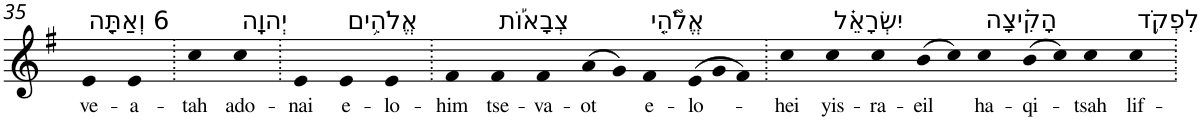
**kern	**text
*part1	*part1
*staff1	*staff1
*I"Piano	*
*I'Pno	*
!!LO:PB:g=z
*clefG2	*
*k[f#]	*
*G:	*
=35	=35
!LO:TX:a:t=6 וְאַתָּ֤ה	!
!	!LO:LY:b
4e	ve-
!	!LO:LY:b
4e	-a-
=36.	=36.
!	!LO:LY:b
4cc	-tah
!LO:TX:a:t=יְהוָֽה	!
!	!LO:LY:b
4cc	ado-
=37.	=37.
!	!LO:LY:b
4e	-nai
!LO:TX:a:t=אֱלֹהִ֥ים	!
!	!LO:LY:b
4e	e-
!	!LO:LY:b
4e	-lo-
=38.	=38.
!	!LO:LY:b
4f#	-him
!LO:TX:a:t=צְבָא֡וֹת	!
!	!LO:LY:b
4f#	tse-
!	!LO:LY:b
4f#	-va-
!	!LO:LY:b
(>8a	-ot
8g)	.
!LO:TX:a:t=אֱלֹ֘הֵ֤י	!
!	!LO:LY:b
4f#	e-
*Xtuplet	*
!	!LO:LY:b
(>12e	-lo-
12g	.
12f#)	.
=39.	=39.
!	!LO:LY:b
4cc	-hei
!LO:TX:a:t=יִשְׂרָאֵ֗ל	!
!	!LO:LY:b
4cc	yis-
!	!LO:LY:b
4cc	-ra-
!	!LO:LY:b
(>8b	-eil
8cc)	.
!LO:TX:a:t=הָקִ֗יצָה	!
!	!LO:LY:b
4cc	ha-
!	!LO:LY:b
(>8b	-qi-
8cc)	.
!	!LO:LY:b
4cc	-tsah
!LO:TX:a:t=לִפְקֹ֥ד	!
!	!LO:LY:b
4cc	lif-
=.	=.
*-	*-
